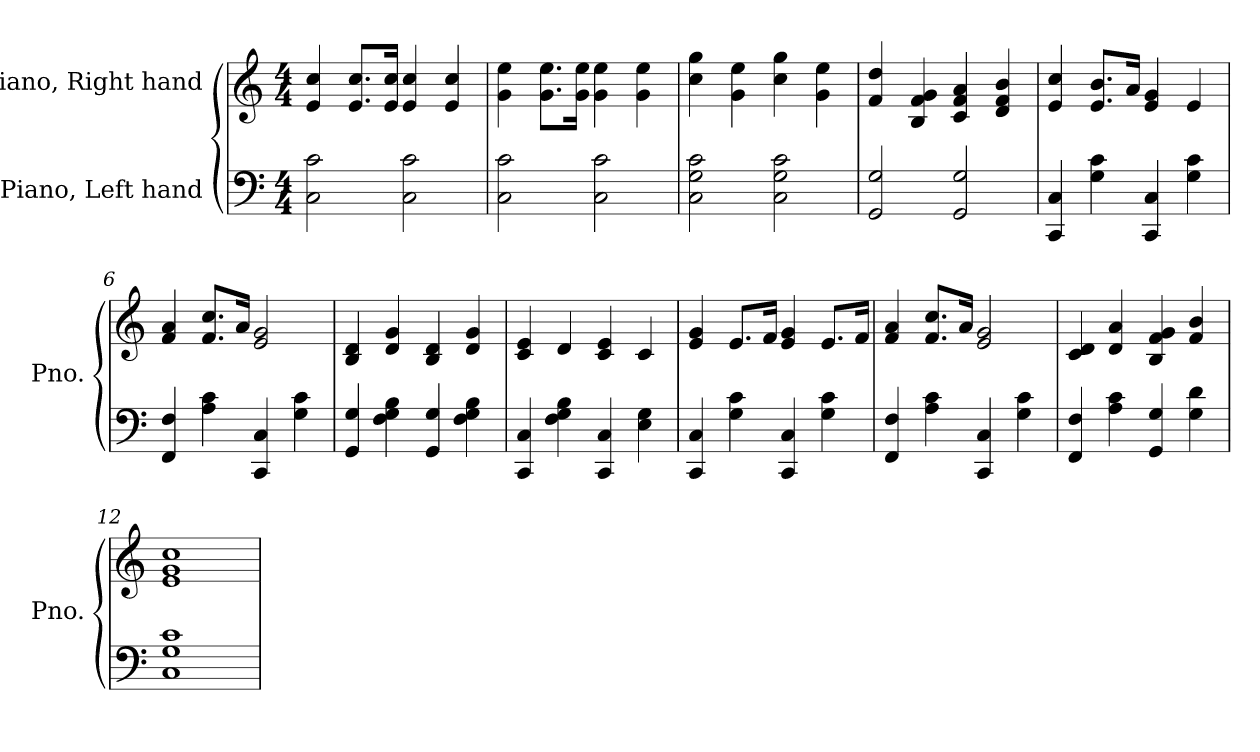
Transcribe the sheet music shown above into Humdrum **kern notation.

**kern	**kern
*part2	*part1
*staff2	*staff1
*I"Piano, Left hand	*I"Piano, Right hand
*I'Pno.	*I'Pno.
*clefF4	*clefG2
*k[]	*k[]
*M4/4	*M4/4
*MM120	*MM120
=1	=1
2C\ 2c\	4e/ 4cc/
.	8.e/ 8.cc/L
.	16e/ 16cc/Jk
2C\ 2c\	4e/ 4cc/
.	4e/ 4cc/
=2	=2
2C\ 2c\	4g\ 4ee\
.	8.g\ 8.ee\L
.	16g\ 16ee\Jk
2C\ 2c\	4g\ 4ee\
.	4g\ 4ee\
=3	=3
2C\ 2G\ 2c\	4cc\ 4gg\
.	4g\ 4ee\
2C\ 2G\ 2c\	4cc\ 4gg\
.	4g\ 4ee\
=4	=4
2GG/ 2G/	4f/ 4dd/
.	4B/ 4f/ 4g/
2GG/ 2G/	4c/ 4f/ 4a/
.	4d/ 4f/ 4b/
=5	=5
4CC/ 4C/	4e/ 4cc/
4G\ 4c\	8.e/ 8.b/L
.	16a/Jk
4CC/ 4C/	4e/ 4g/
4G\ 4c\	4e/
=6	=6
4FF/ 4F/	4f/ 4a/
4A\ 4c\	8.f/ 8.cc/L
.	16a/Jk
4CC/ 4C/	2e/ 2g/
4G\ 4c\	.
!!LO:LB:g=z
=7	=7
4GG/ 4G/	4B/ 4d/
4F\ 4G\ 4B\	4d/ 4g/
4GG/ 4G/	4B/ 4d/
4F\ 4G\ 4B\	4d/ 4g/
=8	=8
4CC/ 4C/	4c/ 4e/
4F\ 4G\ 4B\	4d/
4CC/ 4C/	4c/ 4e/
4E\ 4G\	4c/
=9	=9
4CC/ 4C/	4e/ 4g/
4G\ 4c\	8.e/L
.	16f/Jk
4CC/ 4C/	4e/ 4g/
4G\ 4c\	8.e/L
.	16f/Jk
=10	=10
4FF/ 4F/	4f/ 4a/
4A\ 4c\	8.f/ 8.cc/L
.	16a/Jk
4CC/ 4C/	2e/ 2g/
4G\ 4c\	.
=11	=11
4FF/ 4F/	4c/ 4d/
4A\ 4c\	4d/ 4a/
4GG/ 4G/	4B/ 4f/ 4g/
4G\ 4d\	4f/ 4b/
=12	=12
1C 1G 1c	1e 1g 1cc
=	=
*-	*-
